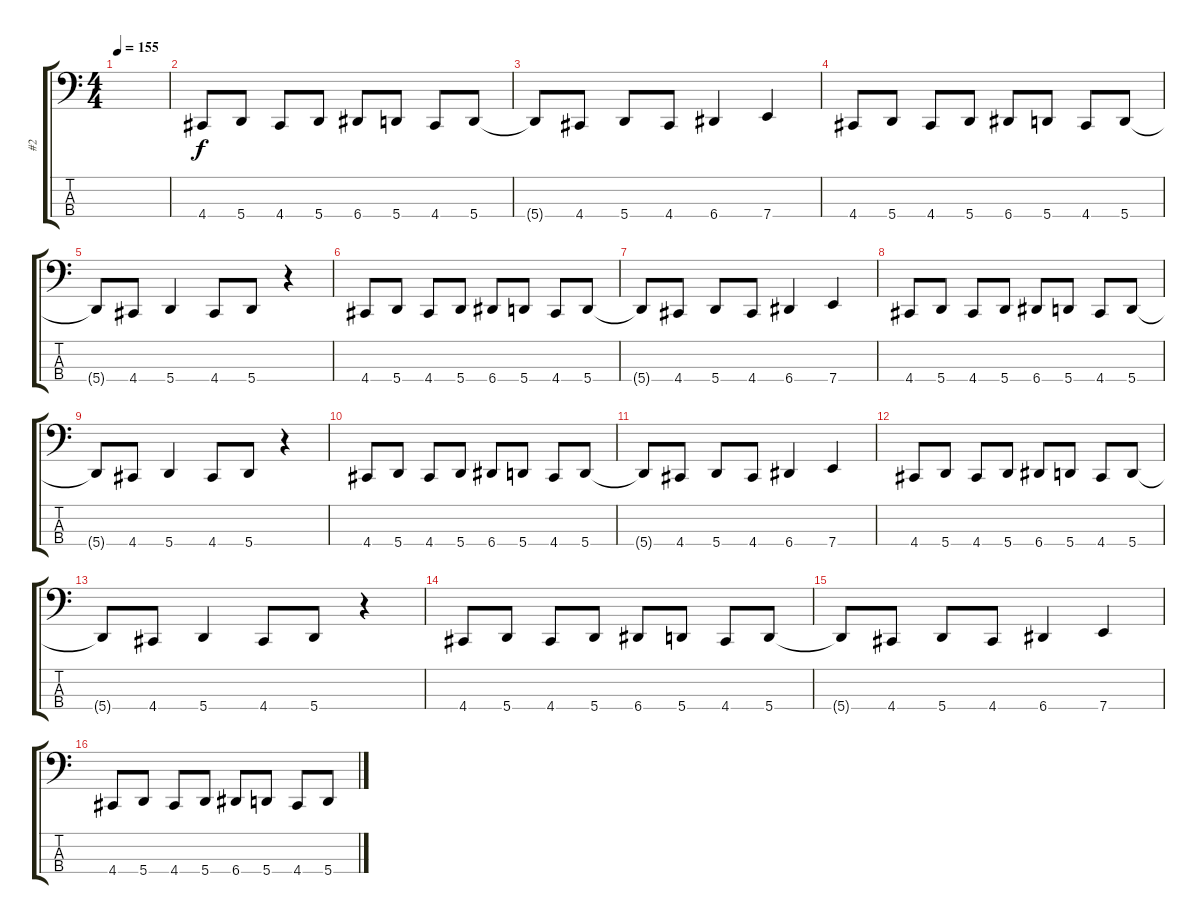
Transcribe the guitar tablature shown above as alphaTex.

\track ("#2" "#2") {instrument electricbassfinger}
\staff {score tabs}
\tuning (D2 A1 E1 A0) {hide}
\ts (4 4)
\tempo 155
\clef f4
\ks c
|
\section ("" " ")
4.4.8 5.4.8 4.4.8 5.4.8 6.4.8 5.4.8 4.4.8 5.4.8 |
5.4{t}.8 4.4.8 5.4.8 4.4.8 6.4.4 7.4.4 |
4.4.8 5.4.8 4.4.8 5.4.8 6.4.8 5.4.8 4.4.8 5.4.8 |
5.4{t}.8 4.4.8 5.4.4 4.4.8 5.4.8 r.4 |
4.4.8 5.4.8 4.4.8 5.4.8 6.4.8 5.4.8 4.4.8 5.4.8 |
5.4{t}.8 4.4.8 5.4.8 4.4.8 6.4.4 7.4.4 |
4.4.8 5.4.8 4.4.8 5.4.8 6.4.8 5.4.8 4.4.8 5.4.8 |
5.4{t}.8 4.4.8 5.4.4 4.4.8 5.4.8 r.4 |
4.4.8 5.4.8 4.4.8 5.4.8 6.4.8 5.4.8 4.4.8 5.4.8 |
5.4{t}.8 4.4.8 5.4.8 4.4.8 6.4.4 7.4.4 |
4.4.8 5.4.8 4.4.8 5.4.8 6.4.8 5.4.8 4.4.8 5.4.8 |
5.4{t}.8 4.4.8 5.4.4 4.4.8 5.4.8 r.4 |
4.4.8 5.4.8 4.4.8 5.4.8 6.4.8 5.4.8 4.4.8 5.4.8 |
5.4{t}.8 4.4.8 5.4.8 4.4.8 6.4.4 7.4.4 |
4.4.8 5.4.8 4.4.8 5.4.8 6.4.8 5.4.8 4.4.8 5.4.8
